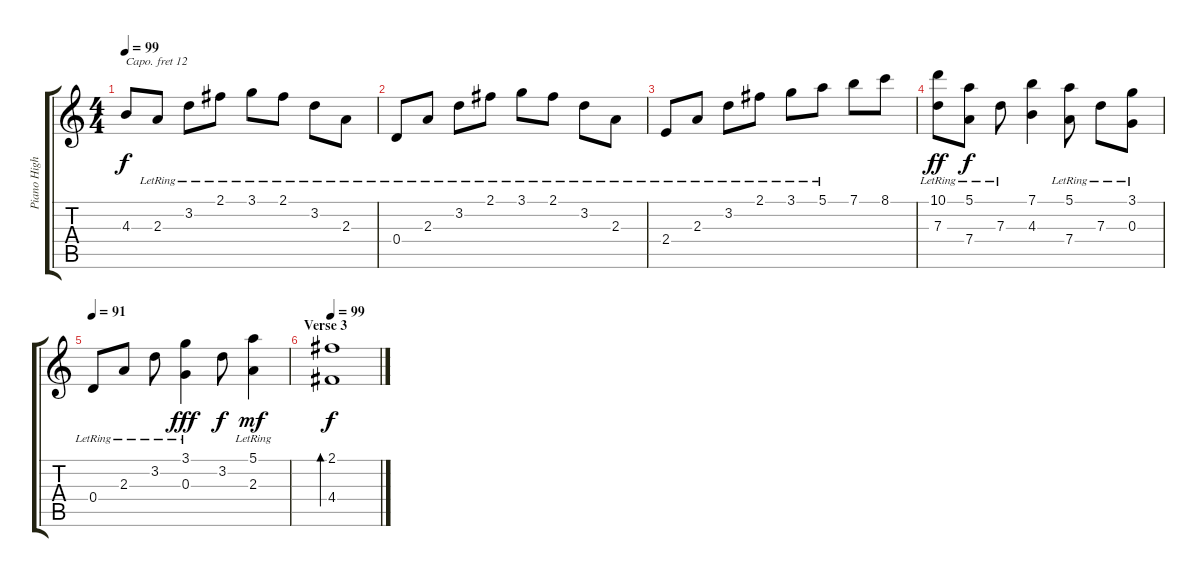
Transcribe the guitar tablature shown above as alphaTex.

\track ("Piano High" "Piano High") {instrument brightacousticpiano}
\staff {score tabs}
\capo 12
\tuning (E4 B3 G3 D3 A2 E2) {hide}
\ts (4 4)
\tempo 99
\clef g2
\ks c
4.3.8{dy f} 2.3{lr}.8 3.2{lr}.8 2.1{lr}.8 3.1{lr}.8 2.1{lr}.8 3.2{lr}.8 2.3{lr}.8 |
0.4{lr}.8 2.3{lr}.8 3.2{lr}.8 2.1{lr}.8 3.1{lr}.8 2.1{lr}.8 3.2{lr}.8 2.3{lr}.8 |
2.4{lr}.8 2.3{lr}.8 3.2{lr}.8 2.1{lr}.8 3.1{lr}.8 5.1{lr}.8 7.1.8 8.1.8 |
(10.1 7.3{lr}).8{dy ff} (5.1{lr} 7.4{lr}).8{dy f} 7.3{lr}.8 (7.1 4.3).4 (5.1{lr} 7.4{lr}).8 7.3{lr}.8 (3.1 0.3{lr}).8 |
\tempo 91
0.4{lr}.8 2.3{lr}.8 3.2{lr}.8 (3.1{lr} 0.3).4{dy fff} 3.2.8{dy f} (5.1{lr} 2.3).4{dy mf} |
\section ("" "Verse 3")
\tempo 99
(2.1 4.4).1{bd 240 dy f volume 15}
